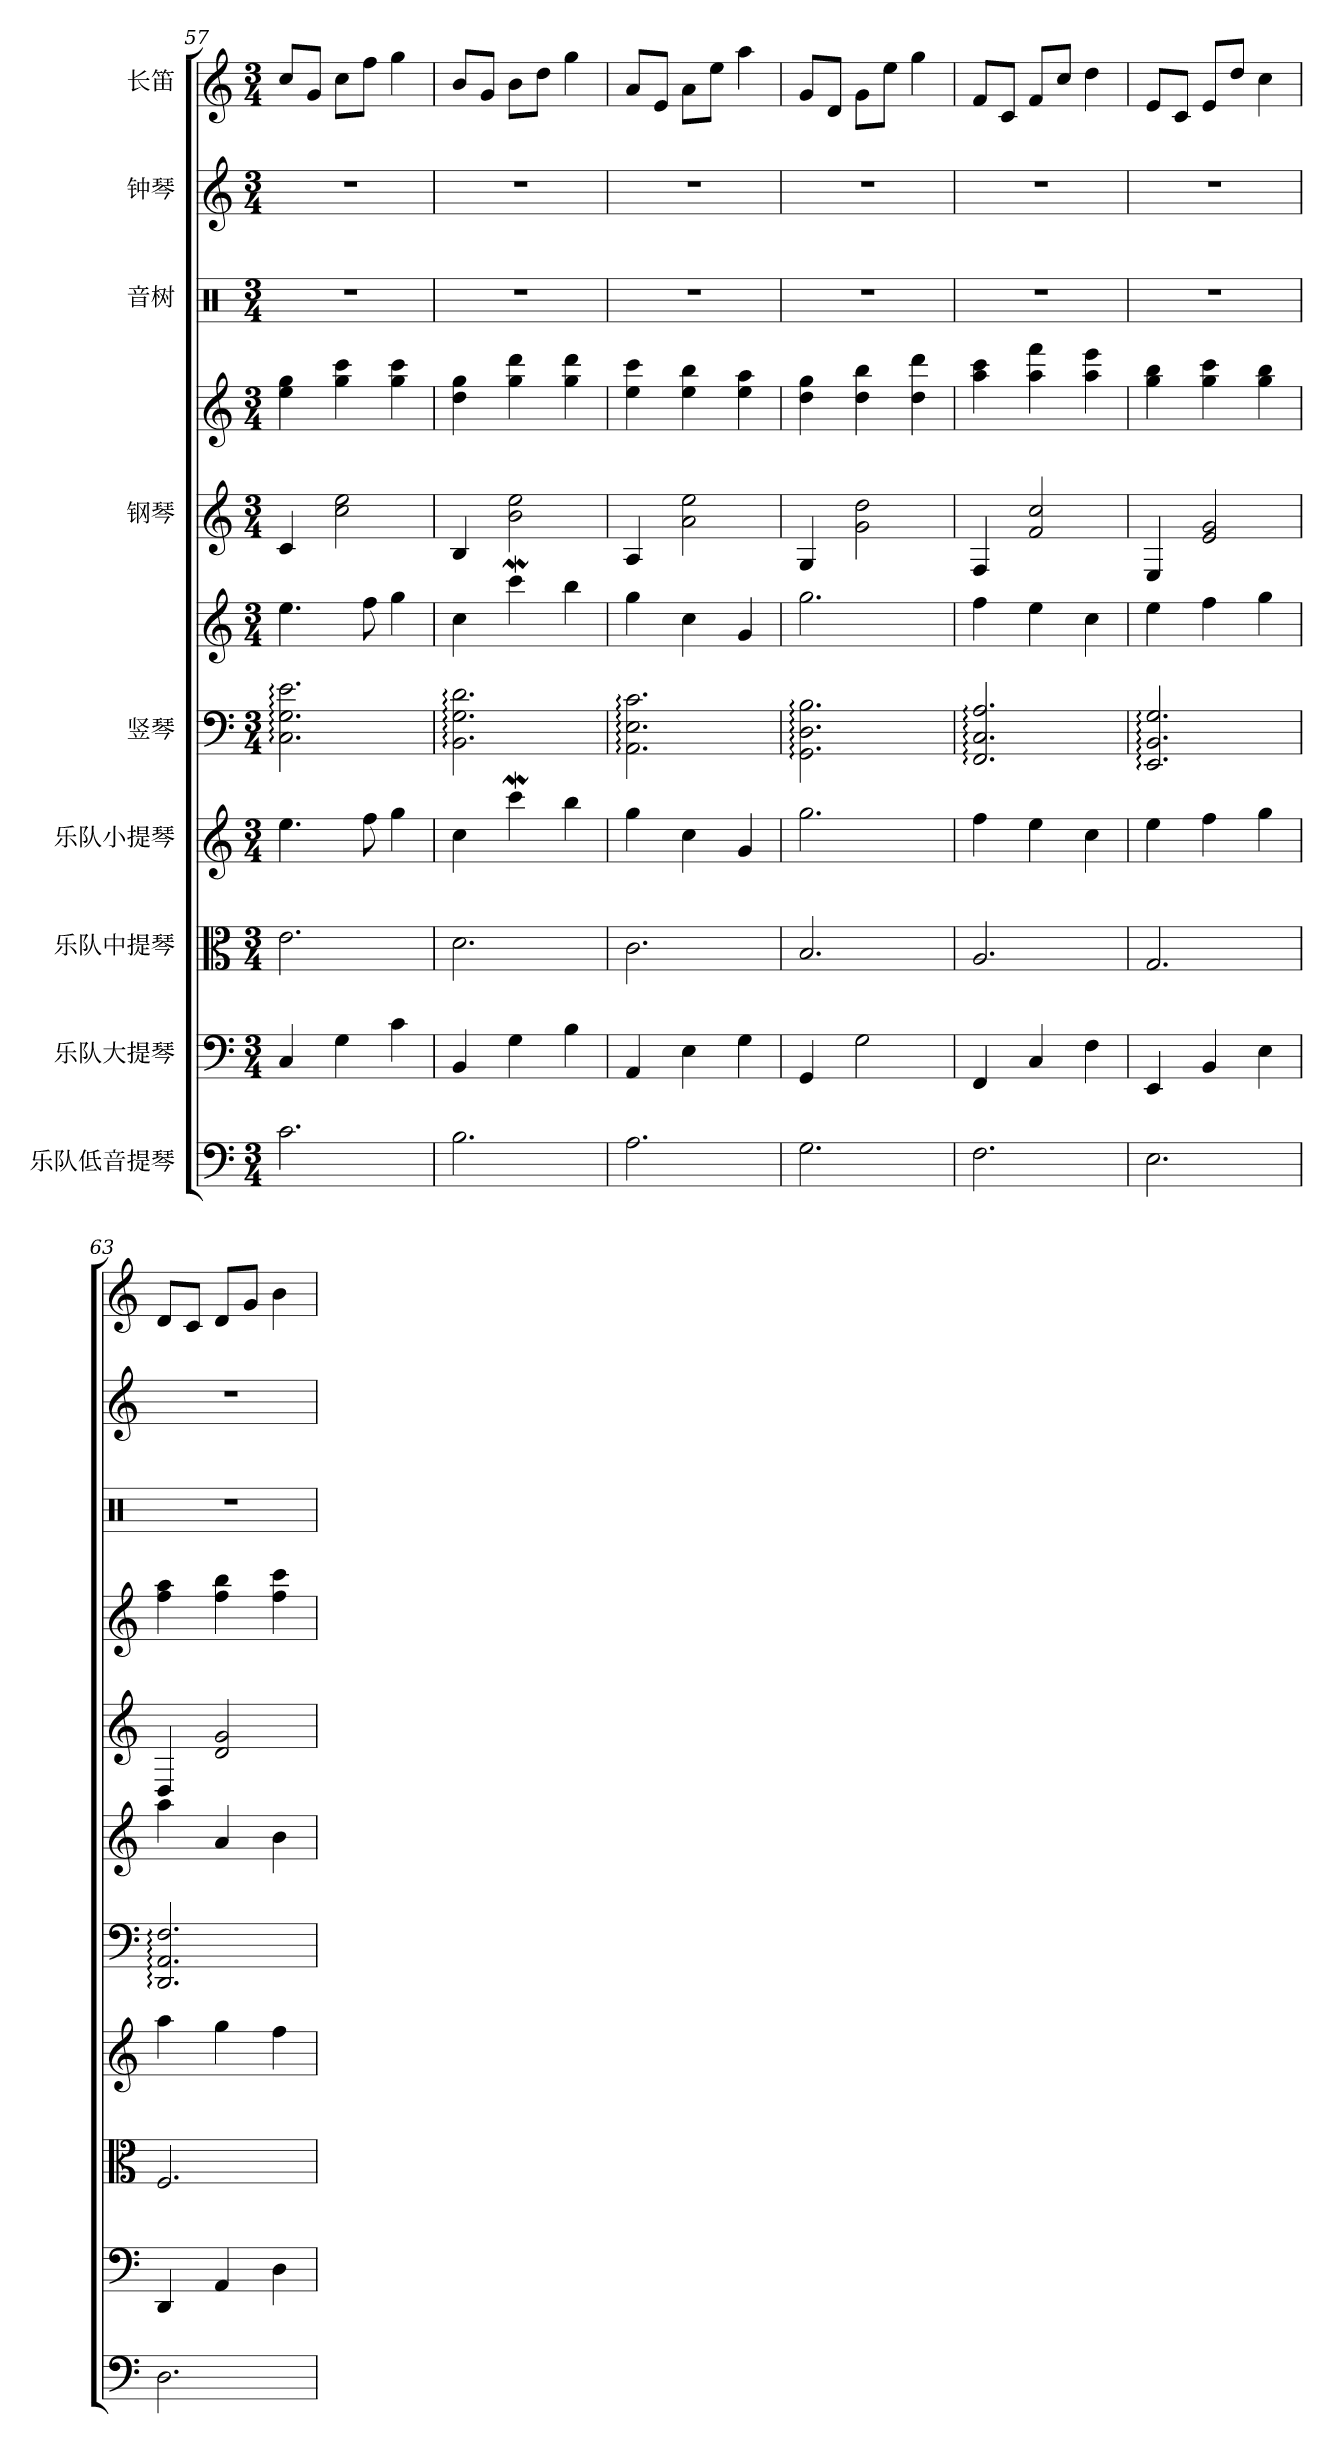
**kern	**kern	**kern	**kern	**kern	**kern	**kern	**kern	**kern	**kern	**kern
*part9	*part8	*part7	*part6	*part5	*part5	*part4	*part4	*part3	*part2	*part1
*staff11	*staff10	*staff9	*staff8	*staff7	*staff6	*staff5	*staff4	*staff3	*staff2	*staff1
*I"乐队低音提琴	*I"乐队大提琴	*I"乐队中提琴	*I"乐队小提琴	*I"竖琴	*	*I"钢琴	*	*I"音树	*I"钟琴	*I"长笛
!!LO:PB:g=z
*clefF4	*clefF4	*clefC3	*clefG2	*clefF4	*clefG2	*clefG2	*clefG2	*clefX	*clefG2	*clefG2
*ITrd7c12	*	*	*	*	*	*	*	*	*ITrd-14c-24	*
*k[]	*k[]	*k[]	*k[]	*k[]	*k[]	*k[]	*k[]	*k[]	*k[]	*k[]
*M3/4	*M3/4	*M3/4	*M3/4	*M3/4	*M3/4	*M3/4	*M3/4	*M3/4	*M3/4	*M3/4
=57	=57	=57	=57	=57	=57	=57	=57	=57	=57	=57
2.C\	4C/	2.e\	4.ee\	2.C\: 2.G\: 2.e\:	4.ee\	4c/	4ee\ 4gg\	2.r	2.r	8cc/L
.	.	.	.	.	.	.	.	.	.	8g/J
.	4G\	.	.	.	.	2cc\ 2ee\	4gg\ 4ccc\	.	.	8cc\L
.	.	.	8ff\	.	8ff\	.	.	.	.	8ff\J
.	4c\	.	4gg\	.	4gg\	.	4gg\ 4ccc\	.	.	4gg\
=58	=58	=58	=58	=58	=58	=58	=58	=58	=58	=58
2.BB\	4BB/	2.d\	4cc\	2.BB\: 2.G\: 2.d\:	4cc\	4B/	4dd\ 4gg\	2.r	2.r	8b/L
.	.	.	.	.	.	.	.	.	.	8g/J
.	4G\	.	4cccw\	.	4cccw\	2b\ 2ee\	4gg\ 4ddd\	.	.	8b\L
.	.	.	.	.	.	.	.	.	.	8dd\J
.	4B\	.	4bb\	.	4bb\	.	4gg\ 4ddd\	.	.	4gg\
=59	=59	=59	=59	=59	=59	=59	=59	=59	=59	=59
2.AA\	4AA/	2.c\	4gg\	2.AA\: 2.E\: 2.c\:	4gg\	4A/	4ee\ 4ccc\	2.r	2.r	8a/L
.	.	.	.	.	.	.	.	.	.	8e/J
.	4E\	.	4cc\	.	4cc\	2a\ 2ee\	4ee\ 4bb\	.	.	8a\L
.	.	.	.	.	.	.	.	.	.	8ee\J
.	4G\	.	4g/	.	4g/	.	4ee\ 4aa\	.	.	4aa\
=60	=60	=60	=60	=60	=60	=60	=60	=60	=60	=60
2.GG\	4GG/	2.B/	2.gg\	2.GG\: 2.D\: 2.B\:	2.gg\	4G/	4dd\ 4gg\	2.r	2.r	8g/L
.	.	.	.	.	.	.	.	.	.	8d/J
.	2G\	.	.	.	.	2g\ 2dd\	4dd\ 4bb\	.	.	8g\L
.	.	.	.	.	.	.	.	.	.	8ee\J
.	.	.	.	.	.	.	4dd\ 4ddd\	.	.	4gg\
=61	=61	=61	=61	=61	=61	=61	=61	=61	=61	=61
2.FF\	4FF/	2.A/	4ff\	2.FF/: 2.C/: 2.A/:	4ff\	4F/	4aa\ 4ccc\	2.r	2.r	8f/L
.	.	.	.	.	.	.	.	.	.	8c/J
.	4C/	.	4ee\	.	4ee\	2f/ 2cc/	4aa\ 4fff\	.	.	8f/L
.	.	.	.	.	.	.	.	.	.	8cc/J
.	4F\	.	4cc\	.	4cc\	.	4aa\ 4eee\	.	.	4dd\
=62	=62	=62	=62	=62	=62	=62	=62	=62	=62	=62
2.EE\	4EE/	2.G/	4ee\	2.EE/: 2.BB/: 2.G/:	4ee\	4E/	4gg\ 4bb\	2.r	2.r	8e/L
.	.	.	.	.	.	.	.	.	.	8c/J
.	4BB/	.	4ff\	.	4ff\	2e/ 2g/	4gg\ 4ccc\	.	.	8e/L
.	.	.	.	.	.	.	.	.	.	8dd/J
.	4E\	.	4gg\	.	4gg\	.	4gg\ 4bb\	.	.	4cc\
=63	=63	=63	=63	=63	=63	=63	=63	=63	=63	=63
2.DD\	4DD/	2.F/	4aa\	2.DD/: 2.AA/: 2.F/:	4aa\	4D/	4ff\ 4aa\	2.r	2.r	8d/L
.	.	.	.	.	.	.	.	.	.	8c/J
.	4AA/	.	4gg\	.	4a/	2d/ 2g/	4ff\ 4bb\	.	.	8d/L
.	.	.	.	.	.	.	.	.	.	8g/J
.	4D\	.	4ff\	.	4b\	.	4ff\ 4ccc\	.	.	4b\
=	=	=	=	=	=	=	=	=	=	=
*-	*-	*-	*-	*-	*-	*-	*-	*-	*-	*-
